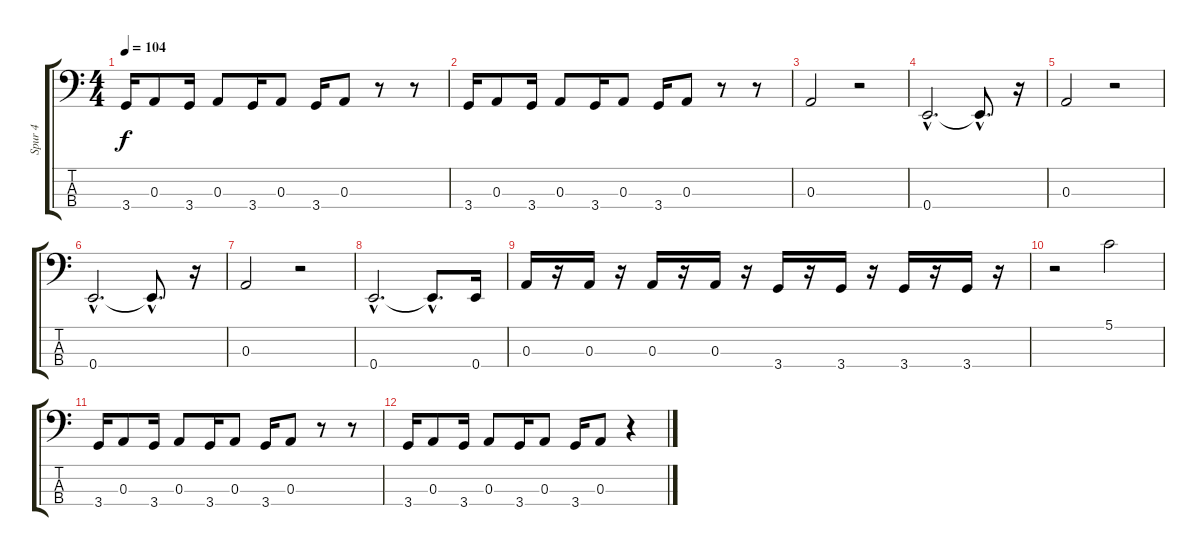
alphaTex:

\track ("Spur 4" "Spur 4") {instrument electricbassfinger}
\staff {score tabs}
\tuning (G2 D2 A1 E1) {hide}
\ts (4 4)
\tempo 104
\clef f4
\ks c
3.4.16{dy f} 0.3.8 3.4.16 0.3.8 3.4.16 0.3.8 3.4.16 0.3.8 r.8 r.8 |
3.4.16 0.3.8 3.4.16 0.3.8 3.4.16 0.3.8 3.4.16 0.3.8 r.8 r.8 |
0.3.2 r.2 |
0.4{hac}.2{d} 0.4{hac t}.8{d} r.16 |
0.3.2 r.2 |
0.4{hac}.2{d} 0.4{hac t}.8{d} r.16 |
0.3.2 r.2 |
0.4{hac}.2{d} 0.4{hac t}.8{d} 0.4.16 |
0.3.16 r.16 0.3.16 r.16 0.3.16 r.16 0.3.16 r.16 3.4.16 r.16 3.4.16 r.16 3.4.16 r.16 3.4.16 r.16 |
r.2 5.1.2 |
3.4.16 0.3.8 3.4.16 0.3.8 3.4.16 0.3.8 3.4.16 0.3.8 r.8 r.8 |
3.4.16 0.3.8 3.4.16 0.3.8 3.4.16 0.3.8 3.4.16 0.3.8 r.4
